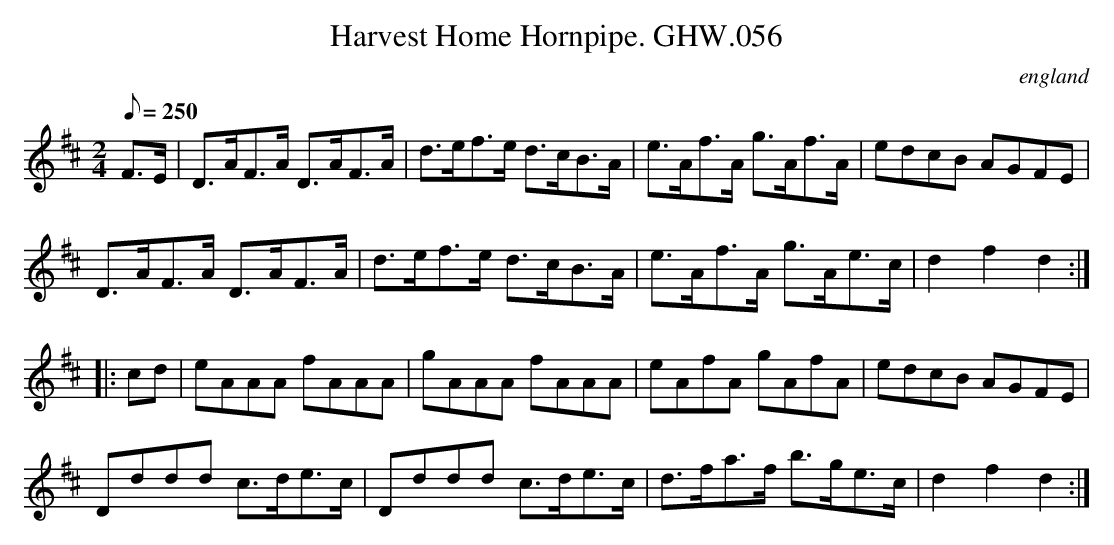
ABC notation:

X:1
T:Harvest Home Hornpipe. GHW.056
O:england
M:2/4
L:1/8
Q:250
K:D
F>E|D>AF>A D>AF>A|d>ef>e d>cB>A|e>Af>A g>Af>A|edcB AGFE|
D>AF>A D>AF>A|d>ef>e d>cB>A|e>Af>A g>Ae>c|d2f2d2:|
|:cd|eAAA fAAA|gAAA fAAA|eAfA gAfA|edcB AGFE|
Dddd c>de>c|Dddd c>de>c|d>fa>f b>ge>c|d2f2d2:|
